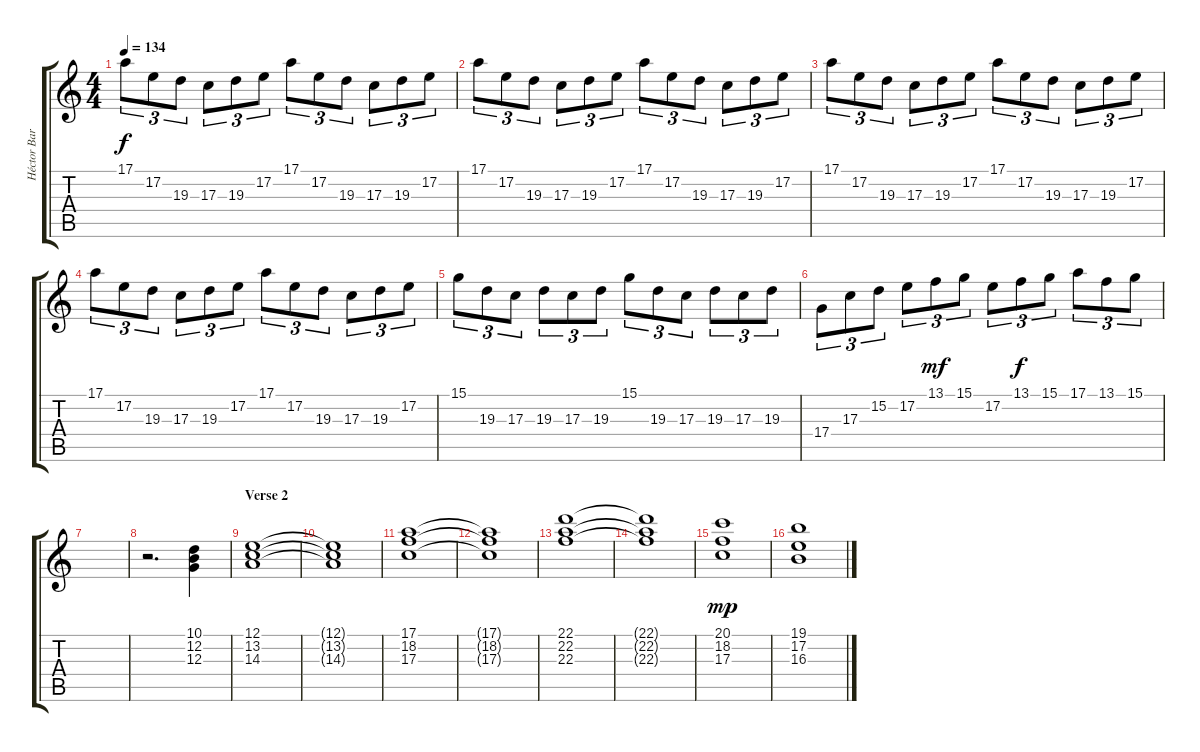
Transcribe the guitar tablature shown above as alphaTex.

\track ("Héctor Barragan" "Héctor Bar") {instrument lead3calliope}
\staff {score tabs}
\tuning (E4 B3 G3 D3 A2 E2) {hide}
\ts (4 4)
\tempo 134
\clef g2
\ks c
17.1.8{tu (3 2) dy f} 17.2.8{tu (3 2)} 19.3.8{tu (3 2)} 17.3.8{tu (3 2)} 19.3.8{tu (3 2)} 17.2.8{tu (3 2)} 17.1.8{tu (3 2)} 17.2.8{tu (3 2)} 19.3.8{tu (3 2)} 17.3.8{tu (3 2)} 19.3.8{tu (3 2)} 17.2.8{tu (3 2)} |
17.1.8{tu (3 2)} 17.2.8{tu (3 2)} 19.3.8{tu (3 2)} 17.3.8{tu (3 2)} 19.3.8{tu (3 2)} 17.2.8{tu (3 2)} 17.1.8{tu (3 2)} 17.2.8{tu (3 2)} 19.3.8{tu (3 2)} 17.3.8{tu (3 2)} 19.3.8{tu (3 2)} 17.2.8{tu (3 2)} |
17.1.8{tu (3 2)} 17.2.8{tu (3 2)} 19.3.8{tu (3 2)} 17.3.8{tu (3 2)} 19.3.8{tu (3 2)} 17.2.8{tu (3 2)} 17.1.8{tu (3 2)} 17.2.8{tu (3 2)} 19.3.8{tu (3 2)} 17.3.8{tu (3 2)} 19.3.8{tu (3 2)} 17.2.8{tu (3 2)} |
17.1.8{tu (3 2)} 17.2.8{tu (3 2)} 19.3.8{tu (3 2)} 17.3.8{tu (3 2)} 19.3.8{tu (3 2)} 17.2.8{tu (3 2)} 17.1.8{tu (3 2)} 17.2.8{tu (3 2)} 19.3.8{tu (3 2)} 17.3.8{tu (3 2)} 19.3.8{tu (3 2)} 17.2.8{tu (3 2)} |
15.1.8{tu (3 2)} 19.3.8{tu (3 2)} 17.3.8{tu (3 2)} 19.3.8{tu (3 2)} 17.3.8{tu (3 2)} 19.3.8{tu (3 2)} 15.1.8{tu (3 2)} 19.3.8{tu (3 2)} 17.3.8{tu (3 2)} 19.3.8{tu (3 2)} 17.3.8{tu (3 2)} 19.3.8{tu (3 2)} |
17.4.8{tu (3 2)} 17.3.8{tu (3 2)} 15.2.8{tu (3 2)} 17.2.8{tu (3 2)} 13.1.8{tu (3 2) dy mf} 15.1.8{tu (3 2)} 17.2.8{tu (3 2)} 13.1.8{tu (3 2) dy f} 15.1.8{tu (3 2)} 17.1.8{tu (3 2)} 13.1.8{tu (3 2)} 15.1.8{tu (3 2)} |
|
r.2{d} (10.1 12.2 12.3).4{volume 8 instrument synthstrings1} |
\section ("" "Verse 2")
(12.1 13.2 14.3).1 |
(12.1{t} 13.2{t} 14.3{t}).1 |
(17.1 18.2 17.3).1 |
(17.1{t} 18.2{t} 17.3{t}).1 |
(22.1 22.2 22.3).1 |
(22.1{t} 22.2{t} 22.3{t}).1 |
(20.1 18.2 17.3).1{dy mp} |
(19.1 17.2 16.3).1
